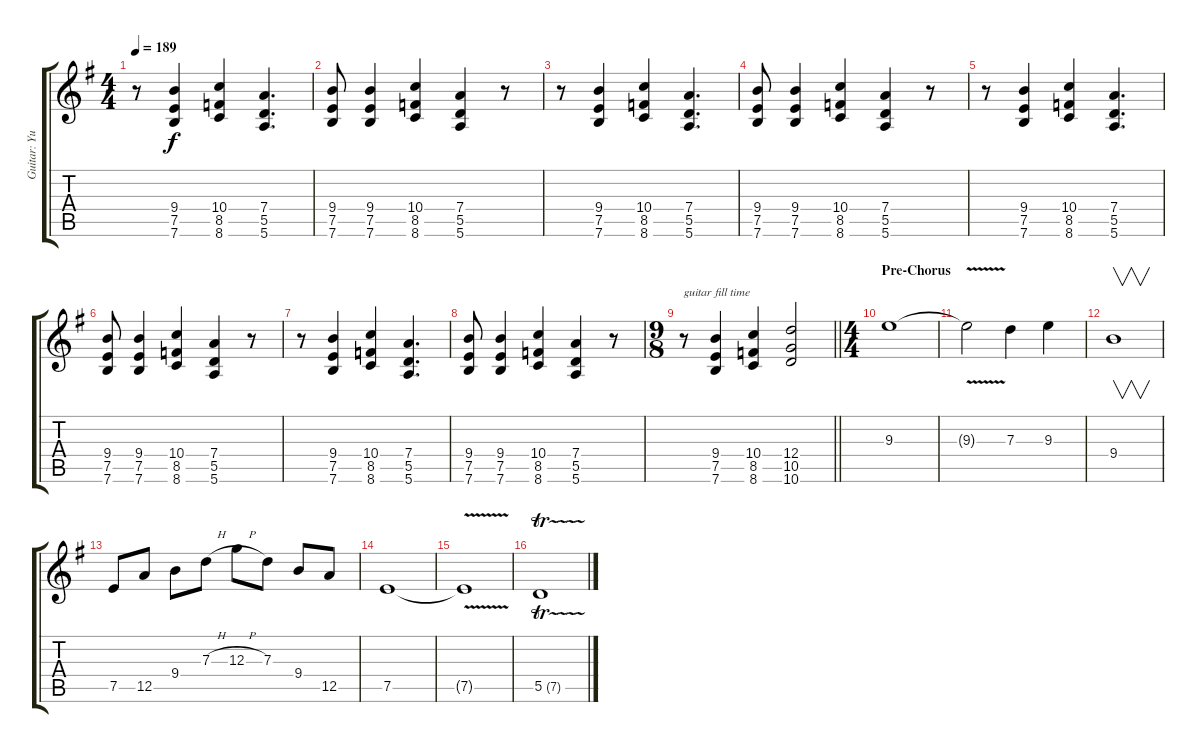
\track ("Guitar: Yui Hirasawa" "Guitar: Yu") {instrument overdrivenguitar}
\staff {score tabs}
\tuning (E4 B3 G3 D3 A2 E2) {hide}
\ts (4 4)
\tempo 189
\clef g2
\ks g
r.8{dy f} (9.4 7.5 7.6).4 (10.4 8.5 8.6).4 (7.4 5.5 5.6).4{d} |
(9.4 7.5 7.6).8 (9.4 7.5 7.6).4 (10.4 8.5 8.6).4 (7.4 5.5 5.6).4 r.8 |
r.8 (9.4 7.5 7.6).4 (10.4 8.5 8.6).4 (7.4 5.5 5.6).4{d} |
(9.4 7.5 7.6).8 (9.4 7.5 7.6).4 (10.4 8.5 8.6).4 (7.4 5.5 5.6).4 r.8 |
r.8 (9.4 7.5 7.6).4 (10.4 8.5 8.6).4 (7.4 5.5 5.6).4{d} |
(9.4 7.5 7.6).8 (9.4 7.5 7.6).4 (10.4 8.5 8.6).4 (7.4 5.5 5.6).4 r.8 |
r.8 (9.4 7.5 7.6).4 (10.4 8.5 8.6).4 (7.4 5.5 5.6).4{d} |
(9.4 7.5 7.6).8 (9.4 7.5 7.6).4 (10.4 8.5 8.6).4 (7.4 5.5 5.6).4 r.8 |
\ts (9 8)
\barLineRight lightlight
r.8{txt "guitar fill time"} (9.4 7.5 7.6).4 (10.4 8.5 8.6).4 (12.4 10.5 10.6).2 |
\ts (4 4)
\section ("" "Pre-Chorus")
9.3.1{volume 16 balance 8} |
9.3{v t}.2 7.3.4 9.3.4 |
9.4.1{v} |
7.5.8 12.5.8 9.4.8 7.3{h}.8 12.3{h}.8 7.3.8 9.4.8 12.5.8 |
7.5.1 |
7.5{v t}.1 |
5.5{tr (7 16)}.1
